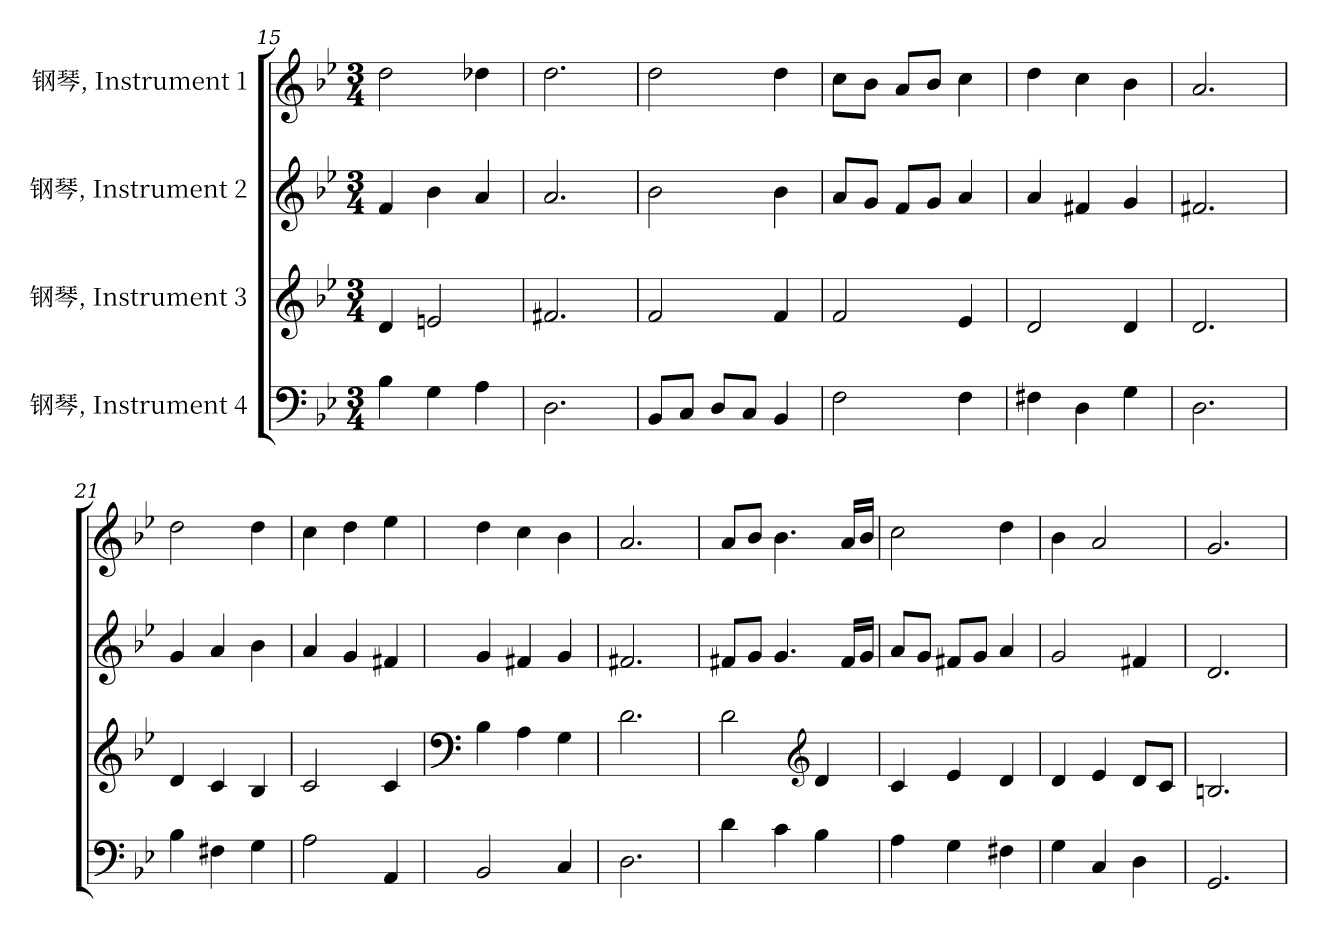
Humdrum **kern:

**kern	**kern	**kern	**kern
*part4	*part3	*part2	*part1
*staff4	*staff3	*staff2	*staff1
*I"钢琴, Instrument 4	*I"钢琴, Instrument 3	*I"钢琴, Instrument 2	*I"钢琴, Instrument 1
*clefF4	*clefG2	*clefG2	*clefG2
*k[b-e-]	*k[b-e-]	*k[b-e-]	*k[b-e-]
*M3/4	*M3/4	*M3/4	*M3/4
=15	=15	=15	=15
4B-\	4d/	4f/	2dd\
4G\	2en/	4b-\	.
4A\	.	4a/	4dd-X\
=16	=16	=16	=16
2.D\	2.f#X/	2.a/	2.dd\
=17	=17	=17	=17
8BB-/L	2f/	2b-\	2dd\
8C/J	.	.	.
8D/L	.	.	.
8C/J	.	.	.
4BB-/	4f/	4b-\	4dd\
=18	=18	=18	=18
2F\	2f/	8a/L	8cc\L
.	.	8g/J	8b-\J
.	.	8f/L	8a/L
.	.	8g/J	8b-/J
4F\	4e-/	4a/	4cc\
=19	=19	=19	=19
4F#X\	2d/	4a/	4dd\
4D\	.	4f#X/	4cc\
4G\	4d/	4g/	4b-\
=20	=20	=20	=20
2.D\	2.d/	2.f#X/	2.a/
!!LO:PB:g=z
=21	=21	=21	=21
4B-\	4d/	4g/	2dd\
4F#X\	4c/	4a/	.
4G\	4B-/	4b-\	4dd\
=22	=22	=22	=22
2A\	2c/	4a/	4cc\
.	.	4g/	4dd\
4AA/	4c/	4f#X/	4ee-\
=23	=23	=23	=23
*	*clefF4	*	*
2BB-/	4B-\	4g/	4dd\
.	4A\	4f#X/	4cc\
4C/	4G\	4g/	4b-\
=24	=24	=24	=24
2.D\	2.d\	2.f#X/	2.a/
=25	=25	=25	=25
4d\	2d\	8f#X/L	8a/L
.	.	8g/J	8b-/J
4c\	.	4.g/	4.b-\
*	*clefG2	*	*
4B-\	4d/	.	.
.	.	16f#/LL	16a/LL
.	.	16g/JJ	16b-/JJ
=26	=26	=26	=26
4A\	4c/	8a/L	2cc\
.	.	8g/J	.
4G\	4e-/	8f#X/L	.
.	.	8g/J	.
4F#X\	4d/	4a/	4dd\
=27	=27	=27	=27
4G\	4d/	2g/	4b-\
4C/	4e-/	.	2a/
4D\	8d/L	4f#X/	.
.	8c/J	.	.
=28	=28	=28	=28
2.GG/	2.Bn/	2.d/	2.g/
=	=	=	=
*-	*-	*-	*-
